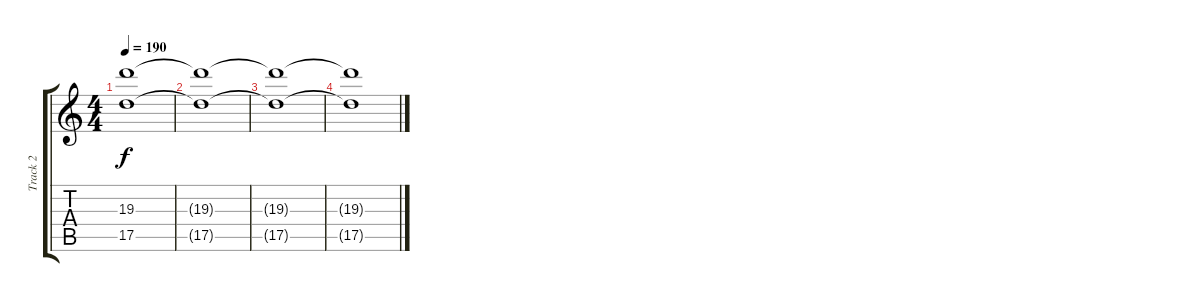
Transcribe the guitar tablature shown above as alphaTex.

\track ("Track 2" "Track 2") {instrument distortionguitar}
\staff {score tabs}
\tuning (E4 B3 G3 D3 A2 D2) {hide}
\ts (4 4)
\tempo 190
\clef g2
\ks c
(19.3 17.5).1{dy f} |
(19.3{t} 17.5{t}).1 |
(19.3{t} 17.5{t}).1 |
(19.3{t} 17.5{t}).1
